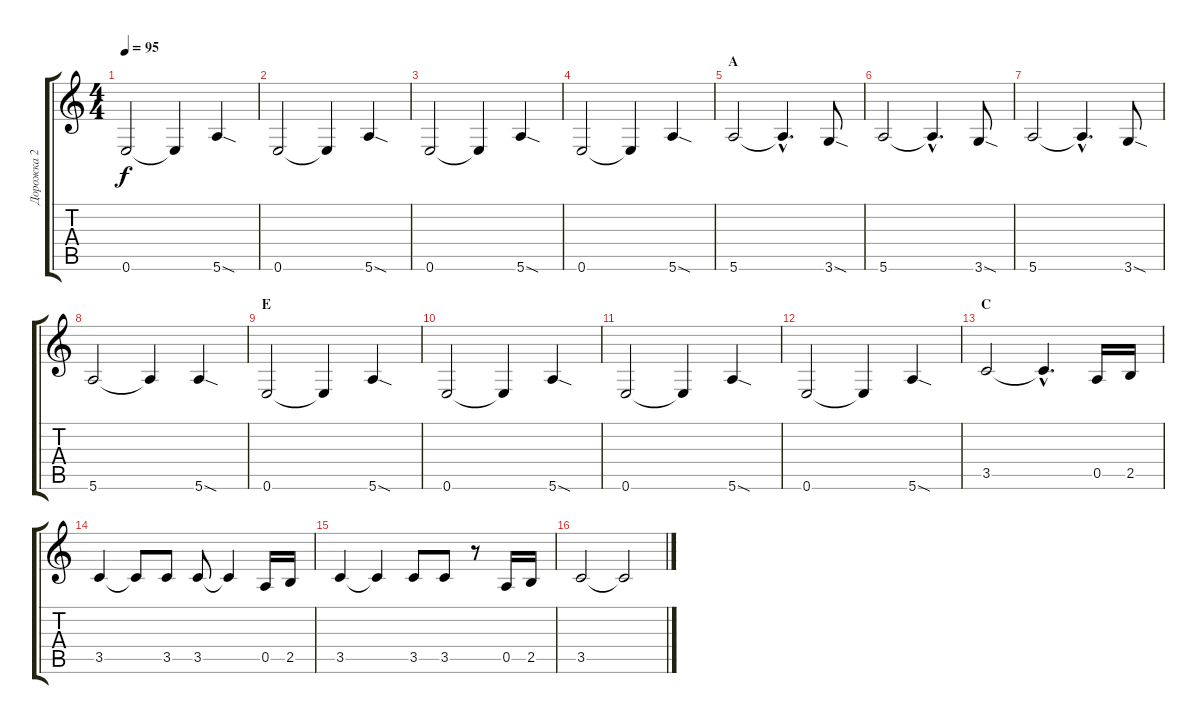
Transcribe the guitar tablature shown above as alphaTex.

\track ("Дорожка 2" "Дорожка 2") {instrument electricbassfinger}
\staff {score tabs}
\tuning (E4 B3 G3 D3 A2 E2) {hide}
\ts (4 4)
\tempo 95
\clef g2
\ks c
0.6.2{dy f} 0.6{t}.4 5.6{sod}.4 |
0.6.2 0.6{t}.4 5.6{sod}.4 |
0.6.2 0.6{t}.4 5.6{sod}.4 |
0.6.2 0.6{t}.4 5.6{sod}.4 |
\section ("" "А")
5.6.2 5.6{hac t}.4{d} 3.6{sod}.8 |
5.6.2 5.6{hac t}.4{d} 3.6{sod}.8 |
5.6.2 5.6{hac t}.4{d} 3.6{sod}.8 |
5.6.2 5.6{t}.4 5.6{sod}.4 |
\section ("" "Е")
0.6.2 0.6{t}.4 5.6{sod}.4 |
0.6.2 0.6{t}.4 5.6{sod}.4 |
0.6.2 0.6{t}.4 5.6{sod}.4 |
0.6.2 0.6{t}.4 5.6{sod}.4 |
\section ("" "С")
3.5.2 3.5{hac t}.4{d} 0.5.16 2.5.16 |
3.5.4 3.5{t}.8 3.5.8 3.5.8 3.5{t}.4 0.5.16 2.5.16 |
3.5.4 3.5{t}.4 3.5.8 3.5.8 r.8 0.5.16 2.5.16 |
3.5.2 3.5{t}.2
